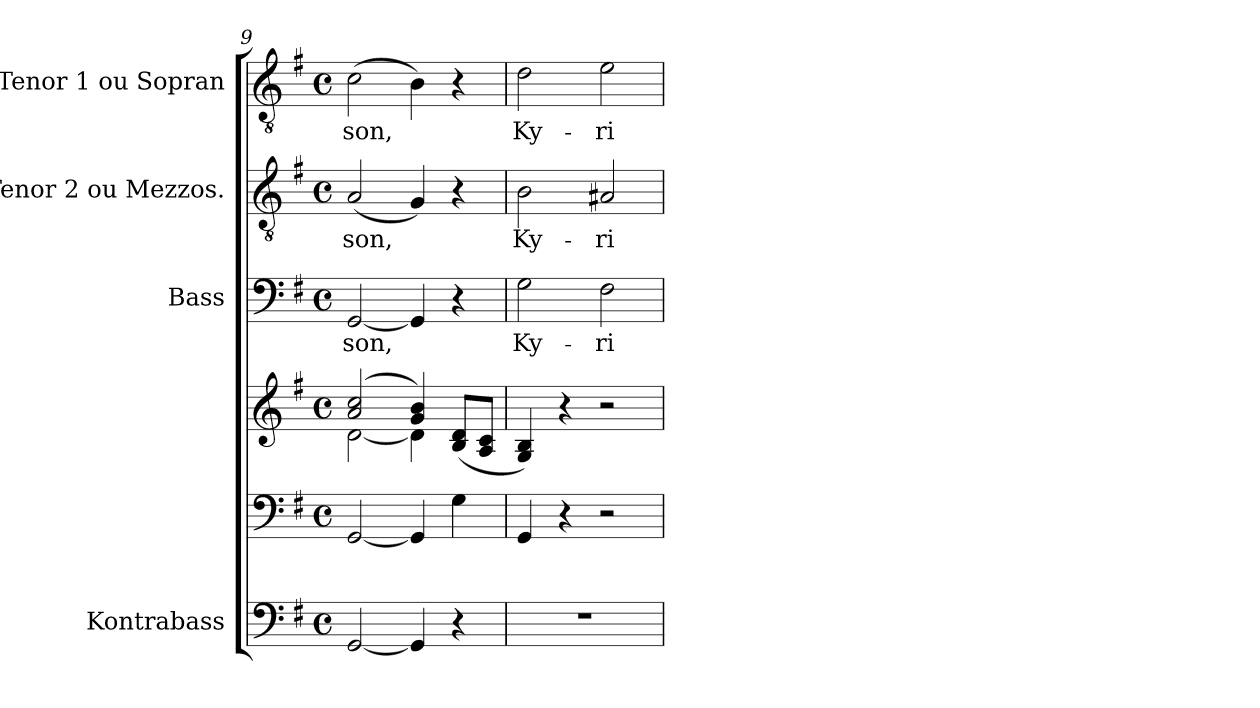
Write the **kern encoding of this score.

**kern	**kern	**kern	**kern	**text	**kern	**text	**kern	**text
*part5	*part4	*part4	*part3	*part3	*part2	*part2	*part1	*part1
*staff6	*staff5	*staff4	*staff3	*staff3	*staff2	*staff2	*staff1	*staff1
*I"Kontrabass	*	*	*I"Bass	*	*I"Tenor 2 ou Mezzos.	*	*I"Tenor 1 ou Sopran	*
*I'Kb.	*	*	*	*	*	*	*	*
*clefF4	*clefF4	*clefG2	*clefF4	*	*clefGv2	*	*clefGv2	*
*ITrd7c12	*	*	*	*	*	*	*	*
*k[f#]	*k[f#]	*k[f#]	*k[f#]	*	*k[f#]	*	*k[f#]	*
*G:	*G:	*G:	*G:	*	*G:	*	*G:	*
*M4/4	*M4/4	*M4/4	*M4/4	*	*M4/4	*	*M4/4	*
*met(c)	*met(c)	*met(c)	*met(c)	*	*met(c)	*	*met(c)	*
=9	=9	=9	=9	=9	=9	=9	=9	=9
*	*	*^	*	*	*	*	*	*
!	!	!	!	!	!LO:LY:b	!	!LO:LY:b	!	!LO:LY:b
[2GGG/	[2GG/	(2a/ 2cc/	[<2d\	[2GG/	-son,	(<2A/	-son,	(>2c\	-son,
4GGG/]	4GG/]	4g/ 4b/)	4d\]	4GG/]	.	4G/)	.	4B\)	.
4r	4G\	(<8B/ 8d/L	4ryy	4r	.	4r	.	4r	.
.	.	8A/ 8c/J	.	.	.	.	.	.	.
*	*	*v	*v	*	*	*	*	*	*
=10	=10	=10	=10	=10	=10	=10	=10	=10
!	!	!	!	!LO:LY:b	!	!LO:LY:b	!	!LO:LY:b
1r	4GG/	4G/ 4B/)	2G\	Ky-	2B\	Ky-	2d\	Ky-
.	4r	4r	.	.	.	.	.	.
!	!	!	!	!LO:LY:b	!	!LO:LY:b	!	!LO:LY:b
.	2r	2r	2F#\	-ri-	2A#X/	-ri-	2e\	-ri-
=	=	=	=	=	=	=	=	=
*-	*-	*-	*-	*-	*-	*-	*-	*-
